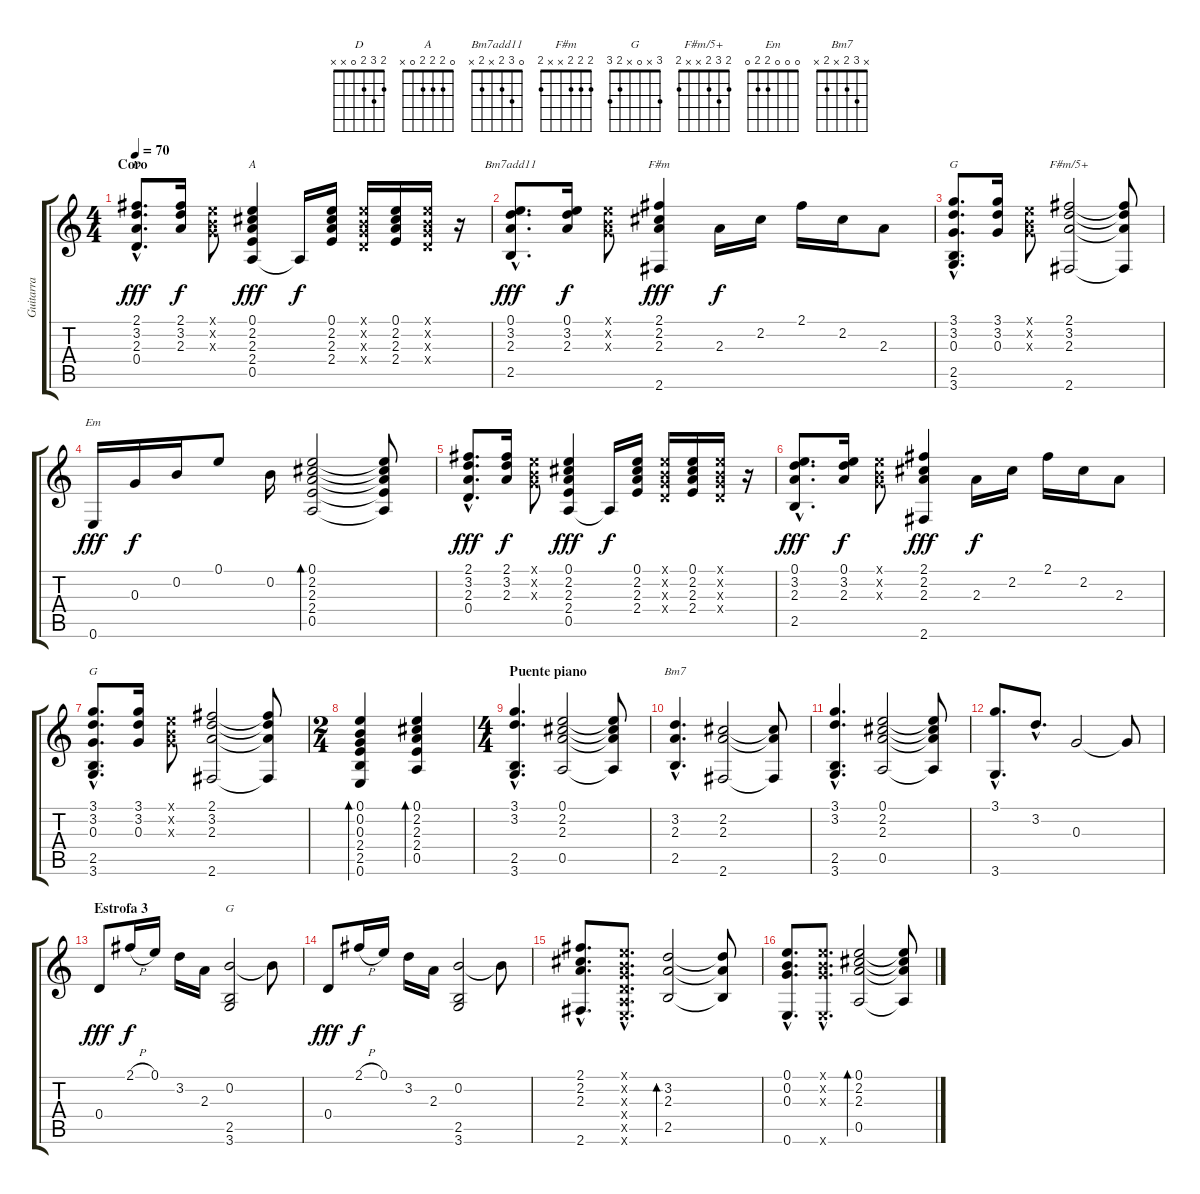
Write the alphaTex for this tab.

\track ("Guitarra" "Guitarra") {instrument acousticguitarsteel}
\staff {score tabs}
\tuning (E4 B3 G3 D3 A2 E2) {hide}
\chord ("D" 2 3 2 0 x x)
\chord ("A" 0 2 2 2 0 x)
\chord ("Bm7add11" 0 3 2 x 2 x)
\chord ("F#m" 2 2 2 x x 2)
\chord ("G" 3 3 x x 2 3)
\chord ("F#m/5+" 2 3 2 x x 2)
\chord ("Em" 0 0 0 2 2 0)
\chord ("G" 3 3 0 x 2 3)
\chord ("Bm7" x 3 2 x 2 x)
\chord ("G" 3 x 0 x 2 3)
\ts (4 4)
\section ("" "Coro")
\tempo 70
\clef g2
\ks c
(2.1{hac} 3.2{hac} 2.3{hac} 0.4{hac}).8{d ch "D" dy fff} (2.1 3.2 2.3).16{dy f} (0.1{x} 0.2{x} 0.3{x}).8 (0.1 2.2 2.3 2.4 0.5).4{ch "A" dy fff} 0.5{t}.16{dy f} (0.1 2.2 2.3 2.4).16 (0.1{x} 0.2{x} 0.3{x} 0.4{x}).16 (0.1 2.2 2.3 2.4).16 (0.1{x} 0.2{x} 0.3{x} 0.4{x}).16 r.16 |
(0.1{hac} 3.2{hac} 2.3{hac} 2.5{hac}).8{d ch "Bm7add11" dy fff} (0.1 3.2 2.3).16{dy f} (0.1{x} 0.2{x} 0.3{x}).8 (2.1 2.2 2.3 2.6).4{ch "F#m" dy fff} 2.3.16{dy f} 2.2.16 2.1.16 2.2.16 2.3.8 |
(3.1{hac} 3.2{hac} 0.3{hac} 2.5{hac} 3.6{hac}).8{d ch "G"} (3.1 3.2 0.3).16 (0.1{x} 0.2{x} 0.3{x}).8 (2.1 3.2 2.3 2.6).2{ch "F#m/5+"} (2.1{t} 3.2{t} 2.3{t} 2.6{t}).8 |
0.6.16{ch "Em" dy fff} 0.3.16{dy f} 0.2.16 0.1.8 0.2.16 (0.1 2.2 2.3 2.4 0.5).2{bd 60} (0.1{t} 2.2{t} 2.3{t} 2.4{t} 0.5{t}).8 |
(2.1{hac} 3.2{hac} 2.3{hac} 0.4{hac}).8{d dy fff} (2.1 3.2 2.3).16{dy f} (0.1{x} 0.2{x} 0.3{x}).8 (0.1 2.2 2.3 2.4 0.5).4{dy fff} 0.5{t}.16{dy f} (0.1 2.2 2.3 2.4).16 (0.1{x} 0.2{x} 0.3{x} 0.4{x}).16 (0.1 2.2 2.3 2.4).16 (0.1{x} 0.2{x} 0.3{x} 0.4{x}).16 r.16 |
(0.1{hac} 3.2{hac} 2.3{hac} 2.5{hac}).8{d dy fff} (0.1 3.2 2.3).16{dy f} (0.1{x} 0.2{x} 0.3{x}).8 (2.1 2.2 2.3 2.6).4{dy fff} 2.3.16{dy f} 2.2.16 2.1.16 2.2.16 2.3.8 |
(3.1{hac} 3.2{hac} 0.3{hac} 2.5{hac} 3.6{hac}).8{d ch "G"} (3.1 3.2 0.3).16 (0.1{x} 0.2{x} 0.3{x}).8 (2.1 3.2 2.3 2.6).2 (2.1{t} 3.2{t} 2.3{t} 2.6{t}).8 |
\ts (2 4)
(0.1 0.2 0.3 2.4 2.5 0.6).4{bd 60} (0.1 2.2 2.3 2.4 0.5).4{bd 60} |
\ts (4 4)
\section ("" "Puente piano")
(3.1{hac} 3.2{hac} 2.5{hac} 3.6{hac}).4{d} (0.1 2.2 2.3 0.5).2 (0.1{t} 2.2{t} 2.3{t} 0.5{t}).8 |
(3.2{hac} 2.3{hac} 2.5{hac}).4{d ch "Bm7"} (2.2 2.3 2.6).2 (2.2{t} 2.3{t} 2.6{t}).8 |
(3.1{hac} 3.2{hac} 2.5{hac} 3.6{hac}).4{d} (0.1 2.2 2.3 0.5).2 (0.1{t} 2.2{t} 2.3{t} 0.5{t}).8 |
(3.1{hac} 3.6{hac}).8{d} 3.2{hac}.8{d} 0.3.2 0.3{t}.8 |
\section ("" "Estrofa 3")
0.4.8{dy fff} 2.1{h}.16{dy f} 0.1.16 3.2.16 2.3.16 (0.2 2.5 3.6).2{ch "G"} 0.2{t}.8 |
0.4.8{dy fff} 2.1{h}.16{dy f} 0.1.16 3.2.16 2.3.16 (0.2 2.5 3.6).2 0.2{t}.8 |
(2.1{hac} 2.2{hac} 2.3{hac} 2.6{hac}).8{d} (0.1{hac x} 0.2{hac x} 0.3{hac x} 0.4{hac x} 0.5{hac x} 0.6{hac x}).8{d} (3.2 2.3 2.5).2{bd 60} (3.2{t} 2.3{t} 2.5{t}).8 |
(0.1{hac} 0.2{hac} 0.3{hac} 0.6{hac}).8{d} (0.1{hac x} 0.2{hac x} 0.3{hac x} 0.6{hac x}).8{d} (0.1 2.2 2.3 0.5).2{bd 60} (0.1{t} 2.2{t} 2.3{t} 0.5{t}).8
